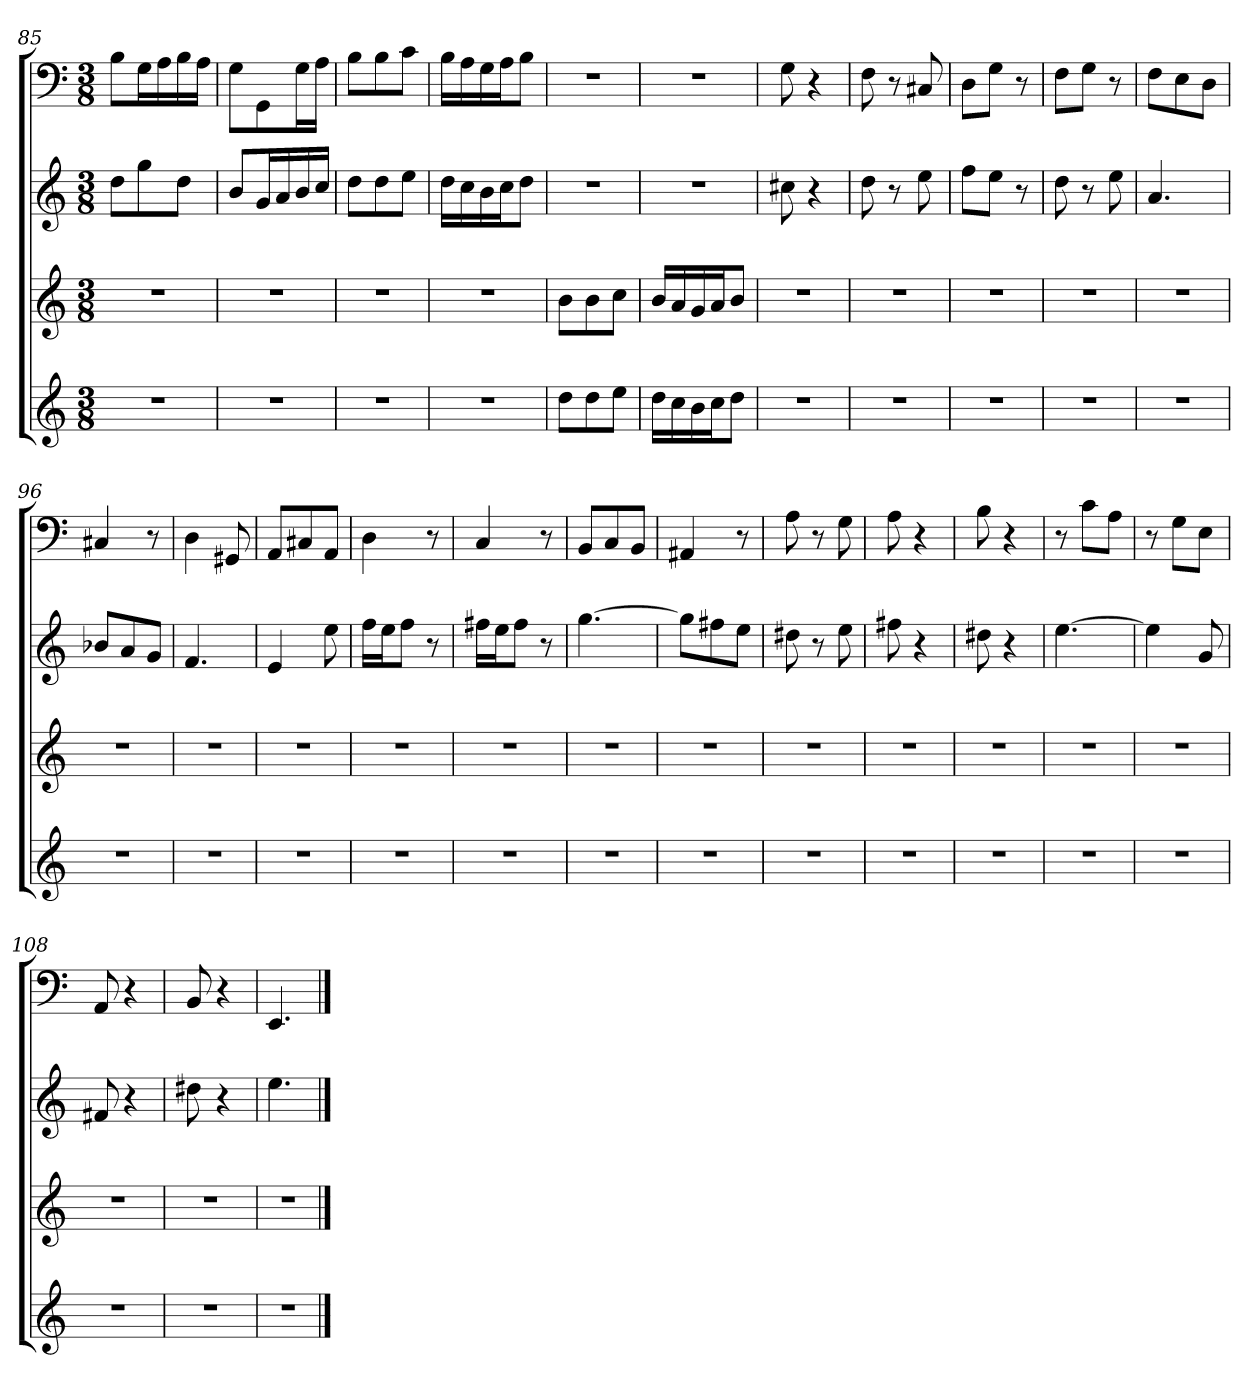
**kern	**kern	**kern	**kern
*part4	*part3	*part2	*part1
*staff4	*staff3	*staff2	*staff1
*	*	*	*clefF4
*k[]	*k[]	*k[]	*k[]
*C:	*C:	*C:	*C:
*M3/8	*M3/8	*M3/8	*M3/8
=85	=85	=85	=85
4.r	4.r	8ddL	8B\L
.	.	8gg	16G\L
.	.	.	16A\
.	.	8ddJ	16B\
.	.	.	16A\JJ
=86	=86	=86	=86
4.r	4.r	8bL	8G\L
.	.	16gL	8GG\
.	.	16a	.
.	.	16b	16G\L
.	.	16ccJJ	16A\JJ
=87	=87	=87	=87
4.r	4.r	8ddL	8B\L
.	.	8dd	8B\
.	.	8eeJ	8c\J
=88	=88	=88	=88
4.r	4.r	16ddLL	16B\LL
.	.	16cc	16A\
.	.	16b	16G\
.	.	16ccJ	16A\J
.	.	8ddJ	8B\J
=89	=89	=89	=89
8ddL	8bL	4.r	4.r
8dd	8b	.	.
8eeJ	8ccJ	.	.
=90	=90	=90	=90
16ddLL	16bLL	4.r	4.r
16cc	16a	.	.
16b	16g	.	.
16ccJ	16aJ	.	.
8ddJ	8bJ	.	.
=91	=91	=91	=91
4.r	4.r	8cc#X	8G
.	.	4r	4r
=92	=92	=92	=92
4.r	4.r	8dd	8F
.	.	8r	8r
.	.	8ee	8C#X
=93	=93	=93	=93
4.r	4.r	8ffL	8D\L
.	.	8eeJ	8G\J
.	.	8r	8r
=94	=94	=94	=94
4.r	4.r	8dd	8F\L
.	.	8r	8G\J
.	.	8ee	8r
=95	=95	=95	=95
4.r	4.r	4.a	8F\L
.	.	.	8E\
.	.	.	8D\J
=96	=96	=96	=96
4.r	4.r	8b-XL	4C#X
.	.	8a	.
.	.	8gJ	8r
=97	=97	=97	=97
4.r	4.r	4.f	4D
.	.	.	8GG#X
=98	=98	=98	=98
4.r	4.r	4e	8AA/L
.	.	.	8C#X/
.	.	8ee	8AA/J
=99	=99	=99	=99
4.r	4.r	16ffLL	4D
.	.	16eeJ	.
.	.	8ffJ	.
.	.	8r	8r
=100	=100	=100	=100
4.r	4.r	16ff#XLL	4C
.	.	16eeJ	.
.	.	8ff#J	.
.	.	8r	8r
=101	=101	=101	=101
4.r	4.r	[4.gg	8BB/L
.	.	.	8C/
.	.	.	8BB/J
=102	=102	=102	=102
4.r	4.r	8ggL]	4AA#X
.	.	8ff#X	.
.	.	8eeJ	8r
=103	=103	=103	=103
4.r	4.r	8dd#X	8A
.	.	8r	8r
.	.	8ee	8G
=104	=104	=104	=104
4.r	4.r	8ff#X	8A
.	.	4r	4r
=105	=105	=105	=105
4.r	4.r	8dd#X	8B
.	.	4r	4r
=106	=106	=106	=106
4.r	4.r	[4.ee	8r
.	.	.	8c\L
.	.	.	8A\J
=107	=107	=107	=107
4.r	4.r	4ee]	8r
.	.	.	8G\L
.	.	8g	8E\J
=108	=108	=108	=108
4.r	4.r	8f#X	8AA
.	.	4r	4r
=109	=109	=109	=109
4.r	4.r	8dd#X	8BB
.	.	4r	4r
=110	=110	=110	=110
4.r	4.r	4.ee	4.EE
==	==	==	==
*-	*-	*-	*-
